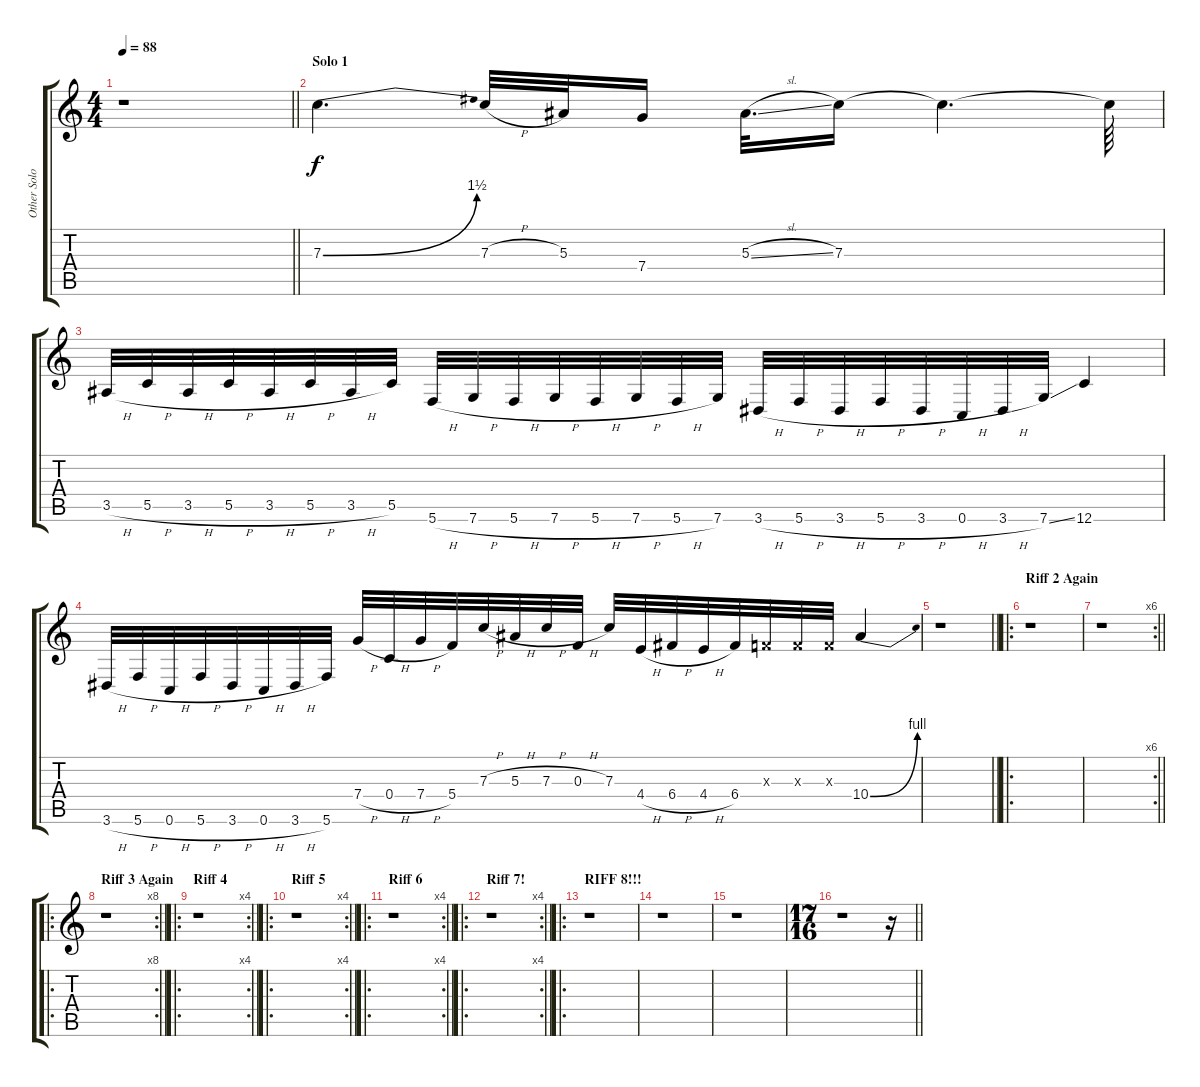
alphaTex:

\track ("Other Solo Guitar" "Other Solo") {instrument distortionguitar}
\staff {score tabs}
\tuning (D4 A3 F3 C3 G2 C2) {hide}
\ts (4 4)
\tempo 88
\clef g2
\barLineRight lightlight
\ks c
r.1{dy f} |
\section ("" "Solo 1")
7.3{be (bend 0 0 60 6)}.4{d} 7.3{h}.32 5.3.32 7.4.16 5.3{sl}.32{d} 7.3.16 7.3{t}.4{d} 7.3{t}.64 |
3.5{h}.32 5.5{h}.32 3.5{h}.32 5.5{h}.32 3.5{h}.32 5.5{h}.32 3.5{h}.32 5.5.32 5.6{h}.32 7.6{h}.32 5.6{h}.32 7.6{h}.32 5.6{h}.32 7.6{h}.32 5.6{h}.32 7.6.32 3.6{h}.32 5.6{h}.32 3.6{h}.32 5.6{h}.32 3.6{h}.32 0.6{h}.32 3.6{h}.32 7.6{ss}.32 12.6.4 |
3.6{h}.32 5.6{h}.32 0.6{h}.32 5.6{h}.32 3.6{h}.32 0.6{h}.32 3.6{h}.32 5.6.32 7.4{h}.32 0.4{h}.32 7.4{h}.32 5.4.32 7.3{h}.32 5.3{h}.32 7.3{h}.32 0.3{h}.32 7.3.32 4.4{h}.32 6.4{h}.32 4.4{h}.32 6.4.32 0.3{x}.32 0.3{x}.32 0.3{x}.32 10.4{be (bend 0 0 60 4)}.4 |
\barLineRight lightlight
r.1 |
\ro
\section ("" "Riff 2 Again")
r.1 |
\rc 6
\barLineRight lightlight
r.1 |
\ro
\rc 8
\section ("" "Riff 3 Again")
\barLineRight lightlight
r.1 |
\ro
\rc 4
\section ("" "Riff 4")
\barLineRight lightlight
r.1 |
\ro
\rc 4
\section ("" "Riff 5")
\barLineRight lightlight
r.1 |
\ro
\rc 4
\section ("" "Riff 6")
\barLineRight lightlight
r.1 |
\ro
\rc 4
\section ("" "Riff 7!")
\barLineRight lightlight
r.1 |
\ro
\section ("" "RIFF 8!!!")
r.1 |
r.1 |
r.1 |
\ts (17 16)
\barLineRight lightlight
r.1 r.16
